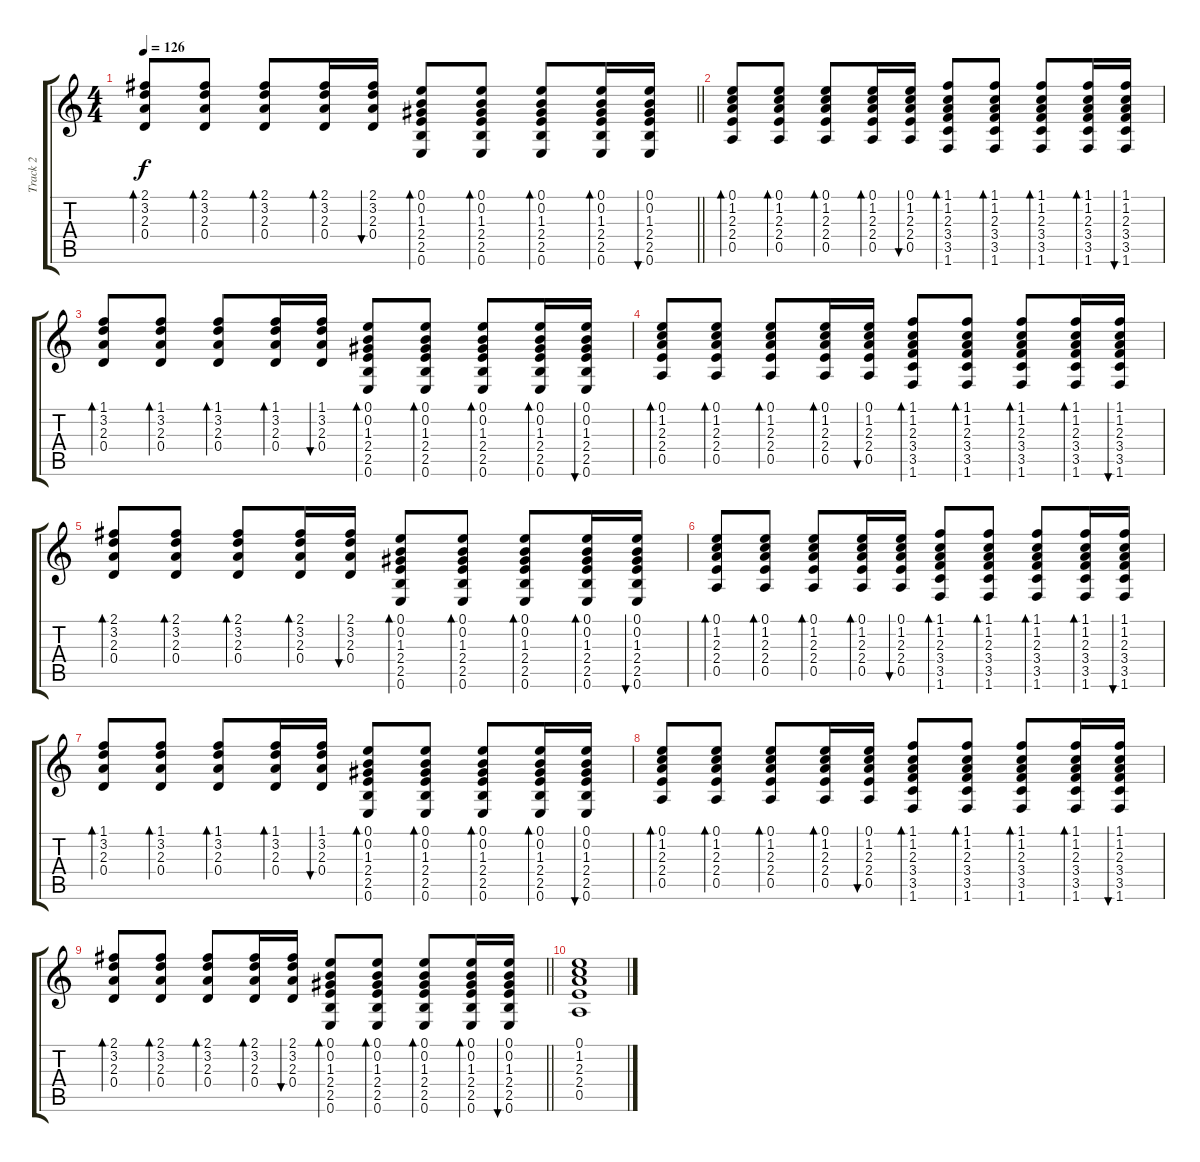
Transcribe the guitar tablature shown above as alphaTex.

\track ("Track 2" "Track 2") {instrument acousticguitarsteel}
\staff {score tabs}
\tuning (E4 B3 G3 D3 A2 E2) {hide}
\ts (4 4)
\tempo 126
\clef g2
\barLineRight lightlight
\ks c
(2.1 3.2 2.3 0.4).8{bd 60 dy f} (2.1 3.2 2.3 0.4).8{bd 60} (2.1 3.2 2.3 0.4).8{bd 60} (2.1 3.2 2.3 0.4).16{bd 60} (2.1 3.2 2.3 0.4).16{bu 60} (0.1 0.2 1.3 2.4 2.5 0.6).8{bd 60} (0.1 0.2 1.3 2.4 2.5 0.6).8{bd 60} (0.1 0.2 1.3 2.4 2.5 0.6).8{bd 60} (0.1 0.2 1.3 2.4 2.5 0.6).16{bd 60} (0.1 0.2 1.3 2.4 2.5 0.6).16{bu 60} |
(0.1 1.2 2.3 2.4 0.5).8{bd 60} (0.1 1.2 2.3 2.4 0.5).8{bd 60} (0.1 1.2 2.3 2.4 0.5).8{bd 60} (0.1 1.2 2.3 2.4 0.5).16{bd 60} (0.1 1.2 2.3 2.4 0.5).16{bu 60} (1.1 1.2 2.3 3.4 3.5 1.6).8{bd 60} (1.1 1.2 2.3 3.4 3.5 1.6).8{bd 60} (1.1 1.2 2.3 3.4 3.5 1.6).8{bd 60} (1.1 1.2 2.3 3.4 3.5 1.6).16{bd 60} (1.1 1.2 2.3 3.4 3.5 1.6).16{bu 60} |
(1.1 3.2 2.3 0.4).8{bd 60} (1.1 3.2 2.3 0.4).8{bd 60} (1.1 3.2 2.3 0.4).8{bd 60} (1.1 3.2 2.3 0.4).16{bd 60} (1.1 3.2 2.3 0.4).16{bu 60} (0.1 0.2 1.3 2.4 2.5 0.6).8{bd 60} (0.1 0.2 1.3 2.4 2.5 0.6).8{bd 60} (0.1 0.2 1.3 2.4 2.5 0.6).8{bd 60} (0.1 0.2 1.3 2.4 2.5 0.6).16{bd 60} (0.1 0.2 1.3 2.4 2.5 0.6).16{bu 60} |
(0.1 1.2 2.3 2.4 0.5).8{bd 60} (0.1 1.2 2.3 2.4 0.5).8{bd 60} (0.1 1.2 2.3 2.4 0.5).8{bd 60} (0.1 1.2 2.3 2.4 0.5).16{bd 60} (0.1 1.2 2.3 2.4 0.5).16{bu 60} (1.1 1.2 2.3 3.4 3.5 1.6).8{bd 60} (1.1 1.2 2.3 3.4 3.5 1.6).8{bd 60} (1.1 1.2 2.3 3.4 3.5 1.6).8{bd 60} (1.1 1.2 2.3 3.4 3.5 1.6).16{bd 60} (1.1 1.2 2.3 3.4 3.5 1.6).16{bu 60} |
(2.1 3.2 2.3 0.4).8{bd 60} (2.1 3.2 2.3 0.4).8{bd 60} (2.1 3.2 2.3 0.4).8{bd 60} (2.1 3.2 2.3 0.4).16{bd 60} (2.1 3.2 2.3 0.4).16{bu 60} (0.1 0.2 1.3 2.4 2.5 0.6).8{bd 60} (0.1 0.2 1.3 2.4 2.5 0.6).8{bd 60} (0.1 0.2 1.3 2.4 2.5 0.6).8{bd 60} (0.1 0.2 1.3 2.4 2.5 0.6).16{bd 60} (0.1 0.2 1.3 2.4 2.5 0.6).16{bu 60} |
(0.1 1.2 2.3 2.4 0.5).8{bd 60} (0.1 1.2 2.3 2.4 0.5).8{bd 60} (0.1 1.2 2.3 2.4 0.5).8{bd 60} (0.1 1.2 2.3 2.4 0.5).16{bd 60} (0.1 1.2 2.3 2.4 0.5).16{bu 60} (1.1 1.2 2.3 3.4 3.5 1.6).8{bd 60} (1.1 1.2 2.3 3.4 3.5 1.6).8{bd 60} (1.1 1.2 2.3 3.4 3.5 1.6).8{bd 60} (1.1 1.2 2.3 3.4 3.5 1.6).16{bd 60} (1.1 1.2 2.3 3.4 3.5 1.6).16{bu 60} |
(1.1 3.2 2.3 0.4).8{bd 60} (1.1 3.2 2.3 0.4).8{bd 60} (1.1 3.2 2.3 0.4).8{bd 60} (1.1 3.2 2.3 0.4).16{bd 60} (1.1 3.2 2.3 0.4).16{bu 60} (0.1 0.2 1.3 2.4 2.5 0.6).8{bd 60} (0.1 0.2 1.3 2.4 2.5 0.6).8{bd 60} (0.1 0.2 1.3 2.4 2.5 0.6).8{bd 60} (0.1 0.2 1.3 2.4 2.5 0.6).16{bd 60} (0.1 0.2 1.3 2.4 2.5 0.6).16{bu 60} |
(0.1 1.2 2.3 2.4 0.5).8{bd 60} (0.1 1.2 2.3 2.4 0.5).8{bd 60} (0.1 1.2 2.3 2.4 0.5).8{bd 60} (0.1 1.2 2.3 2.4 0.5).16{bd 60} (0.1 1.2 2.3 2.4 0.5).16{bu 60} (1.1 1.2 2.3 3.4 3.5 1.6).8{bd 60} (1.1 1.2 2.3 3.4 3.5 1.6).8{bd 60} (1.1 1.2 2.3 3.4 3.5 1.6).8{bd 60} (1.1 1.2 2.3 3.4 3.5 1.6).16{bd 60} (1.1 1.2 2.3 3.4 3.5 1.6).16{bu 60} |
\barLineRight lightlight
(2.1 3.2 2.3 0.4).8{bd 60} (2.1 3.2 2.3 0.4).8{bd 60} (2.1 3.2 2.3 0.4).8{bd 60} (2.1 3.2 2.3 0.4).16{bd 60} (2.1 3.2 2.3 0.4).16{bu 60} (0.1 0.2 1.3 2.4 2.5 0.6).8{bd 60} (0.1 0.2 1.3 2.4 2.5 0.6).8{bd 60} (0.1 0.2 1.3 2.4 2.5 0.6).8{bd 60} (0.1 0.2 1.3 2.4 2.5 0.6).16{bd 60} (0.1 0.2 1.3 2.4 2.5 0.6).16{bu 60} |
(0.1 1.2 2.3 2.4 0.5).1
